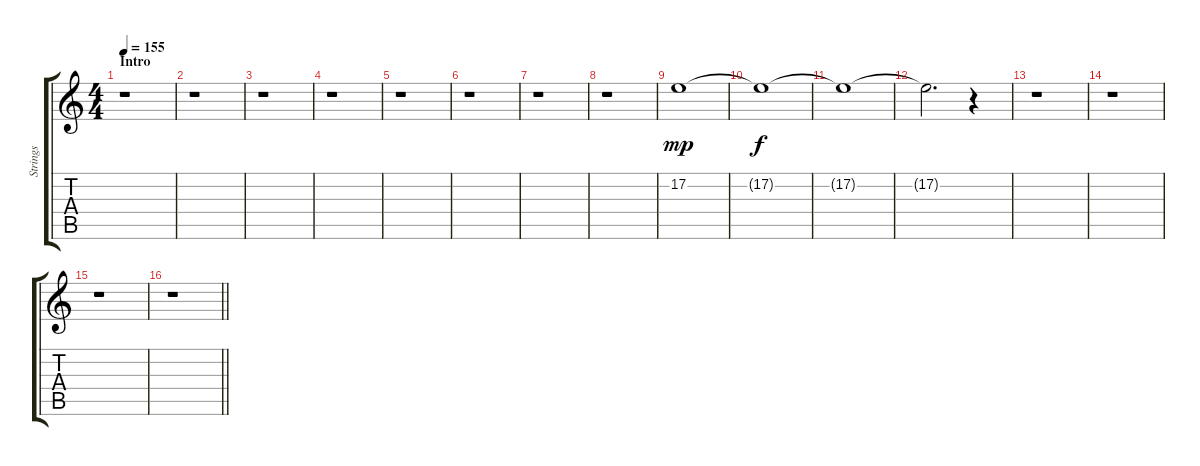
\track ("Strings" "Strings") {instrument stringensemble1}
\staff {score tabs}
\tuning (E4 B3 G3 D3 A2 E2) {hide}
\ts (4 4)
\section ("" "Intro")
\tempo 155
\clef g2
\ks c
r.1{dy mp instrument stringensemble1} |
r.1 |
r.1 |
r.1 |
r.1 |
r.1 |
r.1 |
r.1 |
17.2.1 |
17.2{t}.1{dy f} |
17.2{t}.1 |
17.2{t}.2{d} r.4 |
r.1 |
r.1 |
r.1 |
\barLineRight lightlight
r.1
